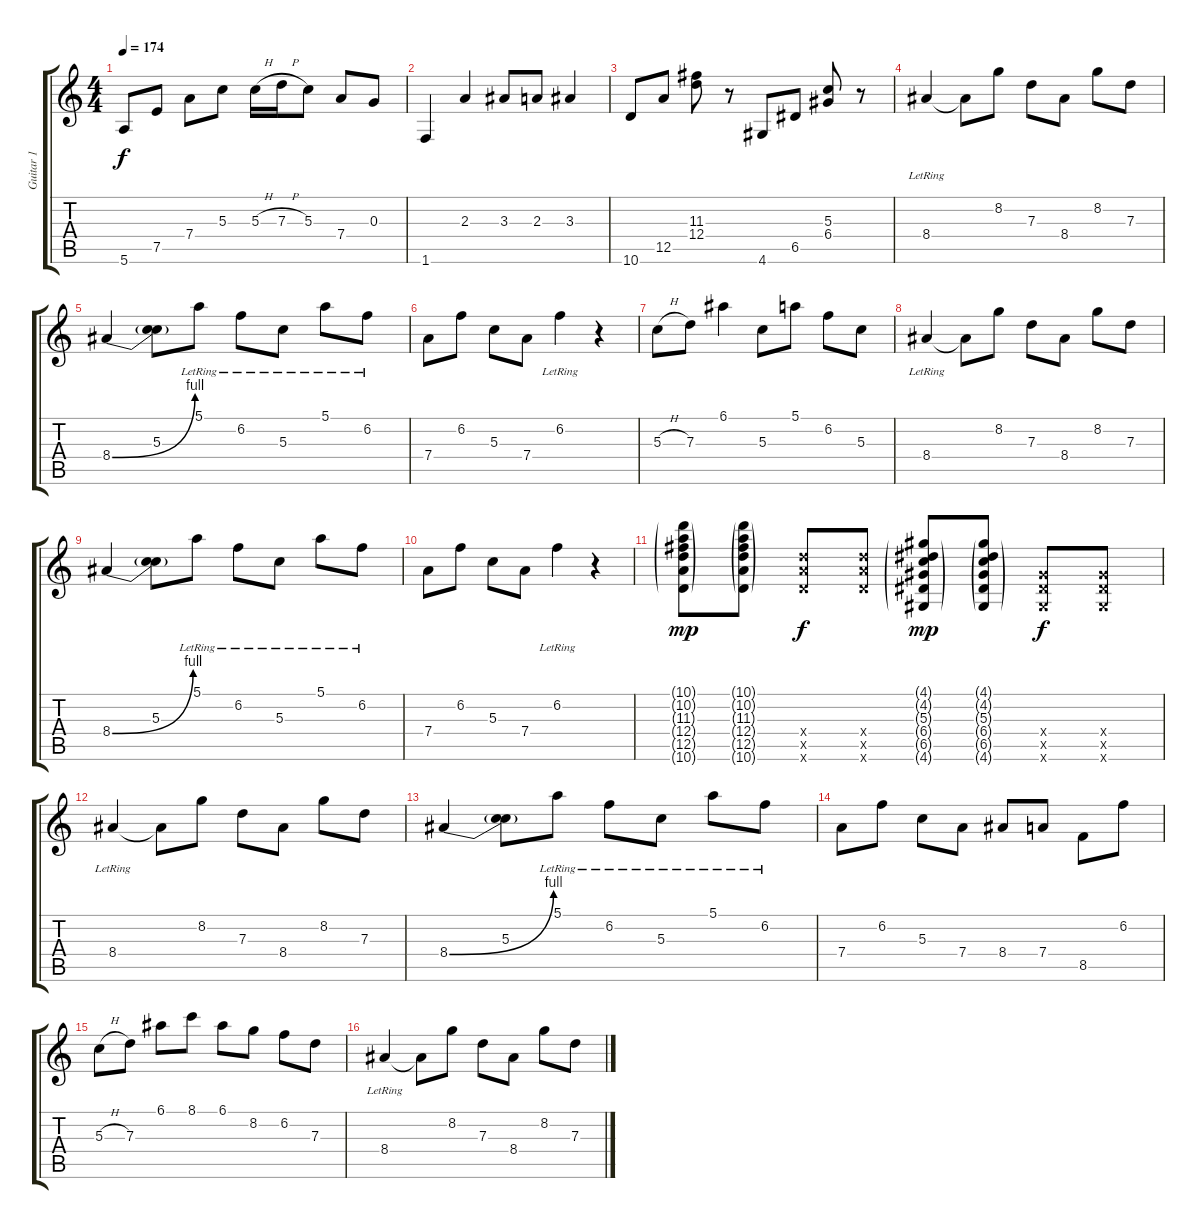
\track ("Guitar 1" "Guitar 1") {instrument acousticguitarsteel}
\staff {score tabs}
\tuning (E4 B3 G3 D3 A2 E2) {hide}
\ts (4 4)
\tempo 174
\clef g2
\ks c
5.6.8{dy f} 7.5.8 7.4.8 5.3.8 5.3{h}.16 7.3{h}.16 5.3.8 7.4.8 0.3.8 |
1.6.4 2.3.4 3.3.8 2.3.8 3.3.4 |
10.6.8 12.5.8 (11.3 12.4).8 r.8 4.6.8 6.5.8 (5.3 6.4).8 r.8 |
8.4{lr}.4 8.4{t}.8 8.2.8 7.3.8 8.4.8 8.2.8 7.3.8 |
8.4{be (bend 0 0 60 4)}.4 (5.3 8.4{t}).8 5.1{lr}.8 6.2{lr}.8 5.3{lr}.8 5.1{lr}.8 6.2{lr}.8 |
7.4.8 6.2.8 5.3.8 7.4.8 6.2{lr}.4 r.4 |
5.3{h}.8 7.3.8 6.1.4 5.3.8 5.1.8 6.2.8 5.3.8 |
8.4{lr}.4 8.4{t}.8 8.2.8 7.3.8 8.4.8 8.2.8 7.3.8 |
8.4{be (bend 0 0 60 4)}.4 (5.3 8.4{t}).8 5.1{lr}.8 6.2{lr}.8 5.3{lr}.8 5.1{lr}.8 6.2{lr}.8 |
7.4.8 6.2.8 5.3.8 7.4.8 6.2{lr}.4 r.4 |
(10.1{g} 10.2{g} 11.3{g} 12.4{g} 12.5{g} 10.6{g}).8{dy mp} (10.1{g} 10.2{g} 11.3{g} 12.4{g} 12.5{g} 10.6{g}).8 (12.4{x} 12.5{x} 10.6{x}).8{dy f} (12.4{x} 12.5{x} 10.6{x}).8 (4.1{g} 4.2{g} 5.3{g} 6.4{g} 6.5{g} 4.6{g}).8{dy mp} (4.1{g} 4.2{g} 5.3{g} 6.4{g} 6.5{g} 4.6{g}).8 (6.4{x} 6.5{x} 4.6{x}).8{dy f} (6.4{x} 6.5{x} 4.6{x}).8 |
8.4{lr}.4 8.4{t}.8 8.2.8 7.3.8 8.4.8 8.2.8 7.3.8 |
8.4{be (bend 0 0 60 4)}.4 (5.3 8.4{t}).8 5.1{lr}.8 6.2{lr}.8 5.3{lr}.8 5.1{lr}.8 6.2{lr}.8 |
7.4.8 6.2.8 5.3.8 7.4.8 8.4.8 7.4.8 8.5.8 6.2.8 |
5.3{h}.8 7.3.8 6.1.8 8.1.8 6.1.8 8.2.8 6.2.8 7.3.8 |
8.4{lr}.4 8.4{t}.8 8.2.8 7.3.8 8.4.8 8.2.8 7.3.8
